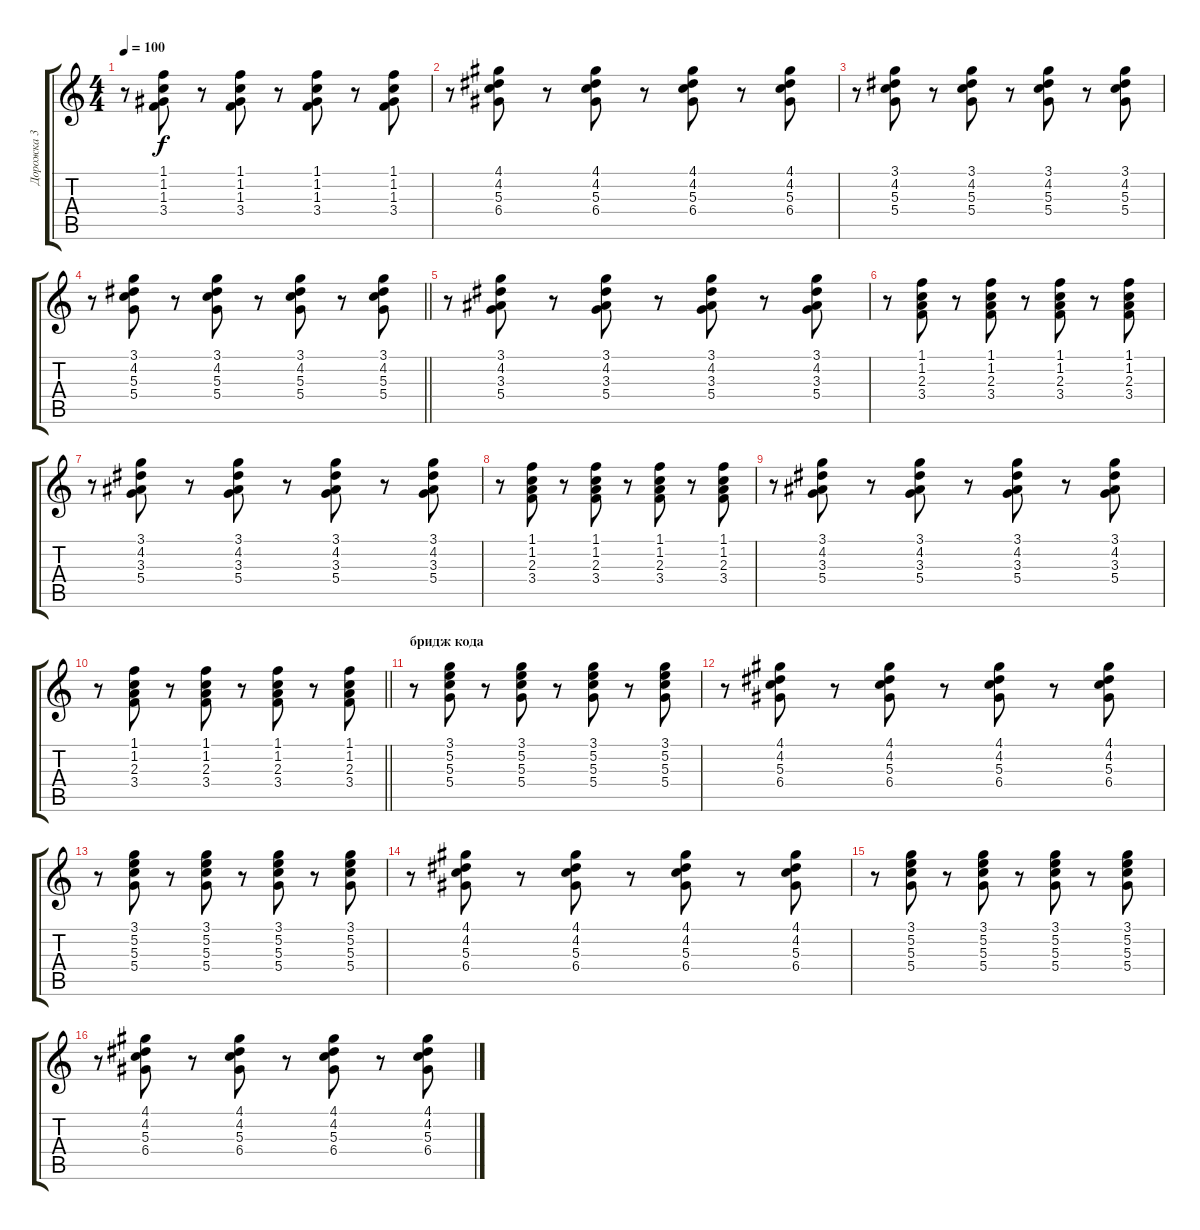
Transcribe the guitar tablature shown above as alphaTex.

\track ("Дорожка 3" "Дорожка 3") {instrument electricguitarclean}
\staff {score tabs}
\tuning (E4 B3 G3 D3 A2 E2) {hide}
\ts (4 4)
\tempo 100
\clef g2
\ks c
r.8{dy f} (1.1 1.2 1.3 3.4).8 r.8 (1.1 1.2 1.3 3.4).8 r.8 (1.1 1.2 1.3 3.4).8 r.8 (1.1 1.2 1.3 3.4).8 |
r.8 (4.1 4.2 5.3 6.4).8 r.8 (4.1 4.2 5.3 6.4).8 r.8 (4.1 4.2 5.3 6.4).8 r.8 (4.1 4.2 5.3 6.4).8 |
r.8 (3.1 4.2 5.3 5.4).8 r.8 (3.1 4.2 5.3 5.4).8 r.8 (3.1 4.2 5.3 5.4).8 r.8 (3.1 4.2 5.3 5.4).8 |
\barLineRight lightlight
r.8 (3.1 4.2 5.3 5.4).8 r.8 (3.1 4.2 5.3 5.4).8 r.8 (3.1 4.2 5.3 5.4).8 r.8 (3.1 4.2 5.3 5.4).8 |
r.8 (3.1 4.2 3.3 5.4).8 r.8 (3.1 4.2 3.3 5.4).8 r.8 (3.1 4.2 3.3 5.4).8 r.8 (3.1 4.2 3.3 5.4).8 |
r.8 (1.1 1.2 2.3 3.4).8 r.8 (1.1 1.2 2.3 3.4).8 r.8 (1.1 1.2 2.3 3.4).8 r.8 (1.1 1.2 2.3 3.4).8 |
r.8 (3.1 4.2 3.3 5.4).8 r.8 (3.1 4.2 3.3 5.4).8 r.8 (3.1 4.2 3.3 5.4).8 r.8 (3.1 4.2 3.3 5.4).8 |
r.8 (1.1 1.2 2.3 3.4).8 r.8 (1.1 1.2 2.3 3.4).8 r.8 (1.1 1.2 2.3 3.4).8 r.8 (1.1 1.2 2.3 3.4).8 |
r.8 (3.1 4.2 3.3 5.4).8 r.8 (3.1 4.2 3.3 5.4).8 r.8 (3.1 4.2 3.3 5.4).8 r.8 (3.1 4.2 3.3 5.4).8 |
\barLineRight lightlight
r.8 (1.1 1.2 2.3 3.4).8 r.8 (1.1 1.2 2.3 3.4).8 r.8 (1.1 1.2 2.3 3.4).8 r.8 (1.1 1.2 2.3 3.4).8 |
\section ("" "бридж кода")
r.8 (3.1 5.2 5.3 5.4).8 r.8 (3.1 5.2 5.3 5.4).8 r.8 (3.1 5.2 5.3 5.4).8 r.8 (3.1 5.2 5.3 5.4).8 |
r.8 (4.1 4.2 5.3 6.4).8 r.8 (4.1 4.2 5.3 6.4).8 r.8 (4.1 4.2 5.3 6.4).8 r.8 (4.1 4.2 5.3 6.4).8 |
r.8 (3.1 5.2 5.3 5.4).8 r.8 (3.1 5.2 5.3 5.4).8 r.8 (3.1 5.2 5.3 5.4).8 r.8 (3.1 5.2 5.3 5.4).8 |
r.8 (4.1 4.2 5.3 6.4).8 r.8 (4.1 4.2 5.3 6.4).8 r.8 (4.1 4.2 5.3 6.4).8 r.8 (4.1 4.2 5.3 6.4).8 |
r.8 (3.1 5.2 5.3 5.4).8 r.8 (3.1 5.2 5.3 5.4).8 r.8 (3.1 5.2 5.3 5.4).8 r.8 (3.1 5.2 5.3 5.4).8 |
r.8 (4.1 4.2 5.3 6.4).8 r.8 (4.1 4.2 5.3 6.4).8 r.8 (4.1 4.2 5.3 6.4).8 r.8 (4.1 4.2 5.3 6.4).8
